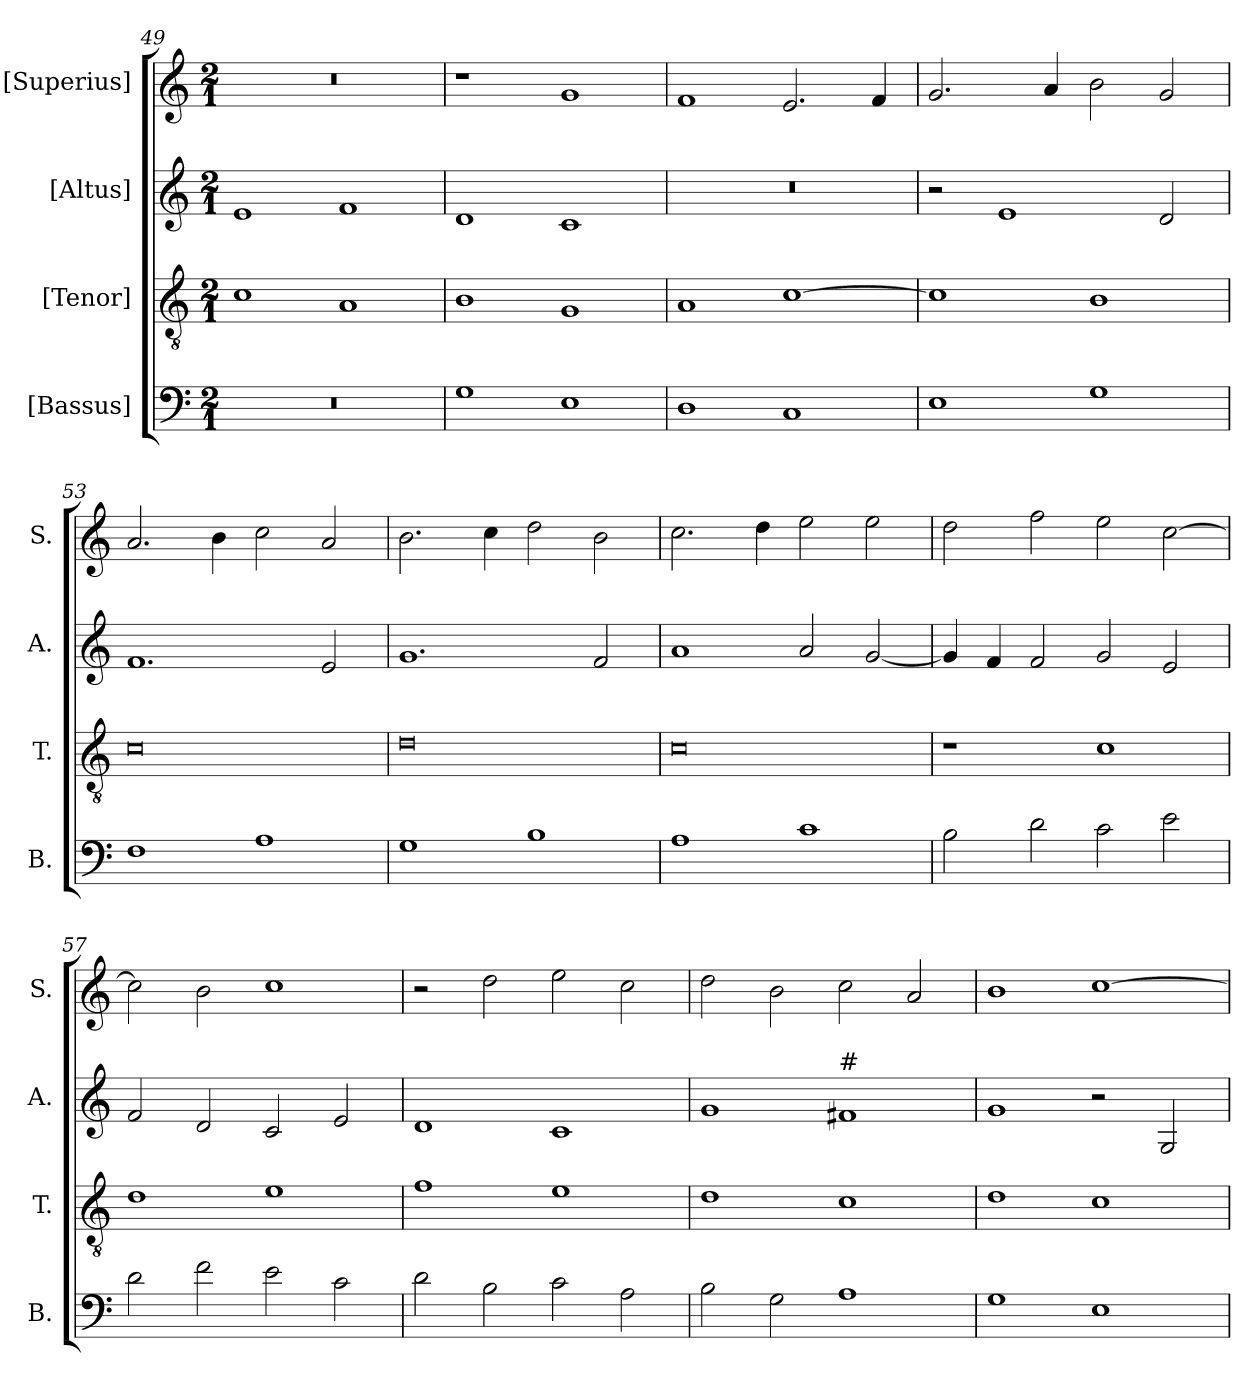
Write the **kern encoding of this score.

**kern	**kern	**kern	**kern
*part4	*part3	*part2	*part1
*staff4	*staff3	*staff2	*staff1
*I"[Bassus]	*I"[Tenor]	*I"[Altus]	*I"[Superius]
*I'B.	*I'T.	*I'A.	*I'S.
*clefF4	*clefGv2	*clefG2	*clefG2
*	*ITrd7c12	*	*
*k[]	*k[]	*k[]	*k[]
*C:	*C:	*C:	*C:
*M2/1	*M2/1	*M2/1	*M2/1
=49	=49	=49	=49
!LO:N:vis=1	!	!	!LO:N:vis=1
0r	1Ci	1ei	0r
.	1AAi	1fi	.
=50	=50	=50	=50
1Gi	1BBi	1di	1r
1Ei	1GGi	1ci	1gi
!!LO:PB:g=z
=51	=51	=51	=51
!	!	!LO:N:vis=1	!
1Di	1AAi	0r	1fi
1Ci	[>1Ci	.	2.ei/
.	.	.	4fi/
=52	=52	=52	=52
1Ei	1Ci]	2r	2.gi/
.	.	1ei	.
.	.	.	4ai/
1Gi	1BBi	.	2bi\
.	.	2di/	2gi/
=53	=53	=53	=53
1Fi	0Ci	1.fi	2.ai/
.	.	.	4bi\
1Ai	.	.	2cci\
.	.	2ei/	2ai/
=54	=54	=54	=54
1Gi	0Di	1.gi	2.bi\
.	.	.	4cci\
1Bi	.	.	2ddi\
.	.	2fi/	2bi\
=55	=55	=55	=55
1Ai	0Ci	1ai	2.cci\
.	.	.	4ddi\
1ci	.	2ai/	2eei\
.	.	[<2gi/	2eei\
=56	=56	=56	=56
2Bi\	1r	4gi/]	2ddi\
.	.	4fi/	.
2di\	.	2fi/	2ffi\
2ci\	1Ci	2gi/	2eei\
2ei\	.	2ei/	[>2cci\
!!LO:LB:g=z
=57	=57	=57	=57
2di\	1Di	2fi/	2cci\]
2fi\	.	2di/	2bi\
2ei\	1Ei	2ci/	1cci
2ci\	.	2ei/	.
=58	=58	=58	=58
2di\	1Fi	1di	2r
2Bi\	.	.	2ddi\
2ci\	1Ei	1ci	2eei\
2Ai\	.	.	2cci\
=59	=59	=59	=59
2Bi\	1Di	1gi	2ddi\
2Gi\	.	.	2bi\
!	!	!LO:TX:a:t=#	!
1Ai	1Ci	1f#j	2cci\
.	.	.	2ai/
=60	=60	=60	=60
1Gi	1Di	1gi	1bi
1Ei	1Ci	2r	[>1cci
.	.	2Gi/	.
=	=	=	=
*-	*-	*-	*-
